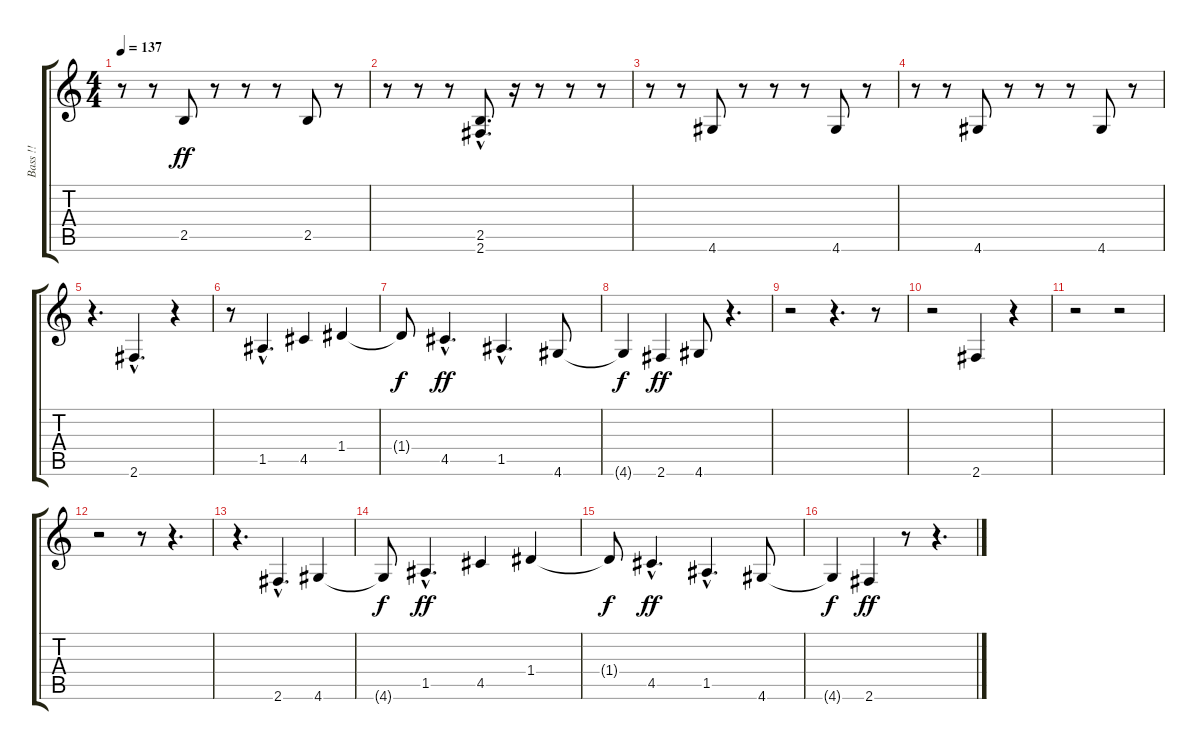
\track ("Bass !!" "Bass !!") {instrument electricbassfinger}
\staff {score tabs}
\tuning (E4 B3 G3 D3 A2 E2) {hide}
\ts (4 4)
\tempo 137
\clef g2
\ks c
r.8{dy ff} r.8 2.5.8 r.8 r.8 r.8 2.5.8 r.8 |
r.8 r.8 r.8 (2.5{hac} 2.6{hac}).8{d} r.16 r.8 r.8 r.8 |
r.8 r.8 4.6.8 r.8 r.8 r.8 4.6.8 r.8 |
r.8 r.8 4.6.8 r.8 r.8 r.8 4.6.8 r.8 |
r.4{d} 2.6{hac}.4{d} r.4 |
r.8 1.5{hac}.4{d} 4.5.4 1.4.4 |
1.4{t}.8{dy f} 4.5{hac}.4{d dy ff} 1.5{hac}.4{d} 4.6.8 |
4.6{t}.4{dy f} 2.6.4{dy ff} 4.6.8 r.4{d} |
r.2 r.4{d} r.8 |
r.2 2.6.4 r.4 |
r.2 r.2 |
r.2 r.8 r.4{d} |
r.4{d} 2.6{hac}.4{d} 4.6.4 |
4.6{t}.8{dy f} 1.5{hac}.4{d dy ff} 4.5.4 1.4.4 |
1.4{t}.8{dy f} 4.5{hac}.4{d dy ff} 1.5{hac}.4{d} 4.6.8 |
4.6{t}.4{dy f} 2.6.4{dy ff} r.8 r.4{d}
